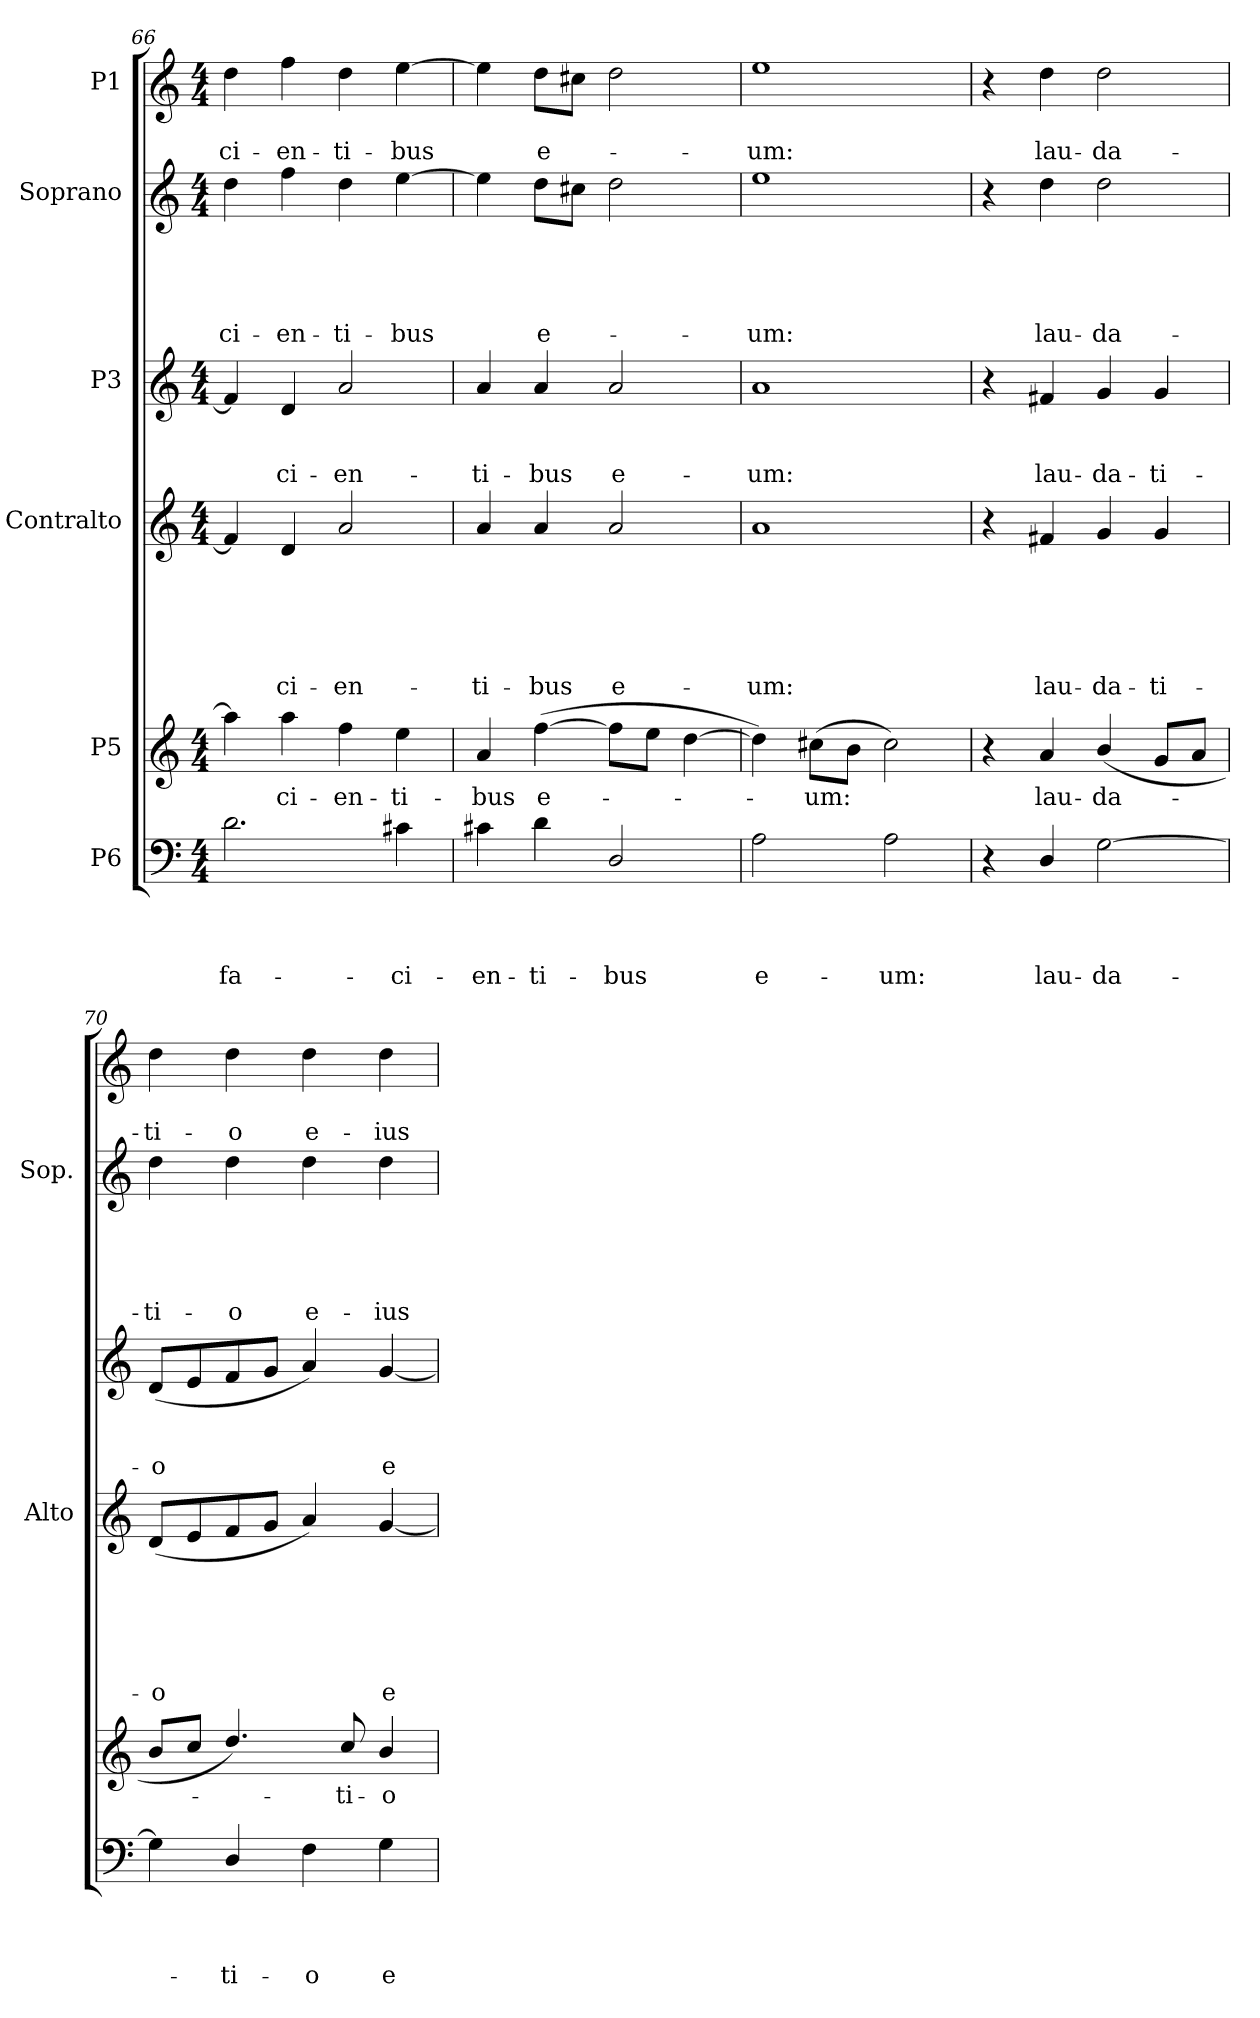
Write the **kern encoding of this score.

**kern	**text	**text	**text	**text	**kern	**text	**kern	**text	**text	**text	**text	**text	**text	**kern	**text	**text	**text	**kern	**text	**text	**text	**text	**text	**kern	**text	**text
*part6	*part6	*part6	*part6	*part6	*part5	*part5	*part4	*part4	*part4	*part4	*part4	*part4	*part4	*part3	*part3	*part3	*part3	*part2	*part2	*part2	*part2	*part2	*part2	*part1	*part1	*part1
*staff6	*staff6	*staff6	*staff6	*staff6	*staff5	*staff5	*staff4	*staff4	*staff4	*staff4	*staff4	*staff4	*staff4	*staff3	*staff3	*staff3	*staff3	*staff2	*staff2	*staff2	*staff2	*staff2	*staff2	*staff1	*staff1	*staff1
*I"P6	*	*	*	*	*I"P5	*	*I"Contralto	*	*	*	*	*	*	*I"P3	*	*	*	*I"Soprano	*	*	*	*	*	*I"P1	*	*
*	*	*	*	*	*	*	*I'Alto	*	*	*	*	*	*	*	*	*	*	*I'Sop.	*	*	*	*	*	*	*	*
!!LO:LB:g=z
*clefF4	*	*	*	*	*clefG2	*	*clefG2	*	*	*	*	*	*	*clefG2	*	*	*	*clefG2	*	*	*	*	*	*clefG2	*	*
*	*	*	*	*	*ITrd7c12	*	*	*	*	*	*	*	*	*	*	*	*	*	*	*	*	*	*	*	*	*
*k[]	*	*	*	*	*k[]	*	*k[]	*	*	*	*	*	*	*k[]	*	*	*	*k[]	*	*	*	*	*	*k[]	*	*
*C:	*	*	*	*	*C:	*	*C:	*	*	*	*	*	*	*C:	*	*	*	*C:	*	*	*	*	*	*C:	*	*
*M4/4	*	*	*	*	*M4/4	*	*M4/4	*	*	*	*	*	*	*M4/4	*	*	*	*M4/4	*	*	*	*	*	*M4/4	*	*
=66	=66	=66	=66	=66	=66	=66	=66	=66	=66	=66	=66	=66	=66	=66	=66	=66	=66	=66	=66	=66	=66	=66	=66	=66	=66	=66
!	!	!	!	!LO:LY:b	!	!	!	!	!	!	!	!	!	!	!	!	!	!	!	!	!	!	!LO:LY:b	!	!	!LO:LY:b
2.d\	.	.	.	fa-	4a\]	.	4f/]	.	.	.	.	.	.	4f/]	.	.	.	4dd\	.	.	.	.	-ci-	4dd\	.	-ci-
!	!	!	!	!	!	!LO:LY:b	!	!	!	!	!	!	!LO:LY:b	!	!	!	!LO:LY:b	!	!	!	!	!	!LO:LY:b	!	!	!LO:LY:b
.	.	.	.	.	4a\	-ci-	4d/	.	.	.	.	.	-ci-	4d/	.	.	-ci-	4ff\	.	.	.	.	-en-	4ff\	.	-en-
!	!	!	!	!	!	!LO:LY:b	!	!	!	!	!	!	!LO:LY:b	!	!	!	!LO:LY:b	!	!	!	!	!	!LO:LY:b	!	!	!LO:LY:b
.	.	.	.	.	4f\	-en-	2a/	.	.	.	.	.	-en-	2a/	.	.	-en-	4dd\	.	.	.	.	-ti-	4dd\	.	-ti-
!	!	!	!	!LO:LY:b	!	!LO:LY:b	!	!	!	!	!	!	!	!	!	!	!	!	!	!	!	!	!LO:LY:b	!	!	!LO:LY:b
4c#X\	.	.	.	-ci-	4e\	-ti-	.	.	.	.	.	.	.	.	.	.	.	[>4ee\	.	.	.	.	-bus	[>4ee\	.	-bus
=67	=67	=67	=67	=67	=67	=67	=67	=67	=67	=67	=67	=67	=67	=67	=67	=67	=67	=67	=67	=67	=67	=67	=67	=67	=67	=67
!	!	!	!	!LO:LY:b	!	!LO:LY:b	!	!	!	!	!	!	!LO:LY:b	!	!	!	!LO:LY:b	!	!	!	!	!	!	!	!	!
4c#X\	.	.	.	-en-	4A/	-bus	4a/	.	.	.	.	.	-ti-	4a/	.	.	-ti-	4ee\]	.	.	.	.	.	4ee\]	.	.
!	!	!	!	!LO:LY:b	!	!LO:LY:b	!	!	!	!	!	!	!LO:LY:b	!	!	!	!LO:LY:b	!	!	!	!	!	!LO:LY:b	!	!	!LO:LY:b
4d\	.	.	.	-ti-	(>[>4f\	e-	4a/	.	.	.	.	.	-bus	4a/	.	.	-bus	8dd\L	.	.	.	.	e-	8dd\L	.	e-
.	.	.	.	.	.	.	.	.	.	.	.	.	.	.	.	.	.	8cc#X\J	.	.	.	.	.	8cc#X\J	.	.
!	!	!	!	!LO:LY:b	!	!	!	!	!	!	!	!	!LO:LY:b	!	!	!	!LO:LY:b	!	!	!	!	!	!	!	!	!
2D/	.	.	.	-bus	8f\L]	.	2a/	.	.	.	.	.	e-	2a/	.	.	e-	2dd\	.	.	.	.	.	2dd\	.	.
.	.	.	.	.	8e\J	.	.	.	.	.	.	.	.	.	.	.	.	.	.	.	.	.	.	.	.	.
.	.	.	.	.	[>4d\	.	.	.	.	.	.	.	.	.	.	.	.	.	.	.	.	.	.	.	.	.
=68	=68	=68	=68	=68	=68	=68	=68	=68	=68	=68	=68	=68	=68	=68	=68	=68	=68	=68	=68	=68	=68	=68	=68	=68	=68	=68
!	!	!	!	!LO:LY:b	!	!	!	!	!	!	!	!	!LO:LY:b	!	!	!	!LO:LY:b	!	!	!	!	!	!LO:LY:b	!	!	!LO:LY:b
2A\	.	.	.	e-	4d\])	.	1a	.	.	.	.	.	-um:	1a	.	.	-um:	1ee	.	.	.	.	-um:	1ee	.	-um:
!	!	!	!	!	!	!LO:LY:b	!	!	!	!	!	!	!	!	!	!	!	!	!	!	!	!	!	!	!	!
.	.	.	.	.	(>8c#X\L	-um:	.	.	.	.	.	.	.	.	.	.	.	.	.	.	.	.	.	.	.	.
.	.	.	.	.	8B\J	.	.	.	.	.	.	.	.	.	.	.	.	.	.	.	.	.	.	.	.	.
!	!	!	!	!LO:LY:b	!	!	!	!	!	!	!	!	!	!	!	!	!	!	!	!	!	!	!	!	!	!
2A\	.	.	.	-um:	2c#\)	.	.	.	.	.	.	.	.	.	.	.	.	.	.	.	.	.	.	.	.	.
=69	=69	=69	=69	=69	=69	=69	=69	=69	=69	=69	=69	=69	=69	=69	=69	=69	=69	=69	=69	=69	=69	=69	=69	=69	=69	=69
4r	.	.	.	.	4r	.	4r	.	.	.	.	.	.	4r	.	.	.	4r	.	.	.	.	.	4r	.	.
!	!	!	!	!LO:LY:b	!	!LO:LY:b	!	!	!	!	!	!	!LO:LY:b	!	!	!	!LO:LY:b	!	!	!	!	!	!LO:LY:b	!	!	!LO:LY:b
4D/	.	.	.	lau-	4A/	lau-	4f#X/	.	.	.	.	.	lau-	4f#X/	.	.	lau-	4dd\	.	.	.	.	lau-	4dd\	.	lau-
!	!	!	!	!LO:LY:b	!	!LO:LY:b	!	!	!	!	!	!	!LO:LY:b	!	!	!	!LO:LY:b	!	!	!	!	!	!LO:LY:b	!	!	!LO:LY:b
[>2G\	.	.	.	-da-	(<4B/	-da-	4g/	.	.	.	.	.	-da-	4g/	.	.	-da-	2dd\	.	.	.	.	-da-	2dd\	.	-da-
!	!	!	!	!	!	!	!	!	!	!	!	!	!LO:LY:b	!	!	!	!LO:LY:b	!	!	!	!	!	!	!	!	!
.	.	.	.	.	8G/L	.	4g/	.	.	.	.	.	-ti-	4g/	.	.	-ti-	.	.	.	.	.	.	.	.	.
.	.	.	.	.	8A/J	.	.	.	.	.	.	.	.	.	.	.	.	.	.	.	.	.	.	.	.	.
=70	=70	=70	=70	=70	=70	=70	=70	=70	=70	=70	=70	=70	=70	=70	=70	=70	=70	=70	=70	=70	=70	=70	=70	=70	=70	=70
!	!	!	!	!	!	!	!	!	!	!	!	!	!LO:LY:b	!	!	!	!LO:LY:b	!	!	!	!	!	!LO:LY:b	!	!	!LO:LY:b
4G\]	.	.	.	.	8B/L	.	(<8d/L	.	.	.	.	.	-o	(<8d/L	.	.	-o	4dd\	.	.	.	.	-ti-	4dd\	.	-ti-
.	.	.	.	.	8c/J	.	8e/	.	.	.	.	.	.	8e/	.	.	.	.	.	.	.	.	.	.	.	.
!	!	!	!	!LO:LY:b	!	!	!	!	!	!	!	!	!	!	!	!	!	!	!	!	!	!	!LO:LY:b	!	!	!LO:LY:b
4D/	.	.	.	-ti-	4.d/)	.	8f/	.	.	.	.	.	.	8f/	.	.	.	4dd\	.	.	.	.	-o	4dd\	.	-o
.	.	.	.	.	.	.	8g/J	.	.	.	.	.	.	8g/J	.	.	.	.	.	.	.	.	.	.	.	.
!	!	!	!	!LO:LY:b	!	!	!	!	!	!	!	!	!	!	!	!	!	!	!	!	!	!	!LO:LY:b	!	!	!LO:LY:b
4F\	.	.	.	-o	.	.	4a/)	.	.	.	.	.	.	4a/)	.	.	.	4dd\	.	.	.	.	e-	4dd\	.	e-
!	!	!	!	!	!	!LO:LY:b	!	!	!	!	!	!	!	!	!	!	!	!	!	!	!	!	!	!	!	!
.	.	.	.	.	8c/	-ti-	.	.	.	.	.	.	.	.	.	.	.	.	.	.	.	.	.	.	.	.
!	!	!	!	!LO:LY:b	!	!LO:LY:b	!	!	!	!	!	!	!LO:LY:b	!	!	!	!LO:LY:b	!	!	!	!	!	!LO:LY:b	!	!	!LO:LY:b
4G\	.	.	.	e-	4B/	-o	[<4g/	.	.	.	.	.	e-	[<4g/	.	.	e-	4dd\	.	.	.	.	-ius	4dd\	.	-ius
=	=	=	=	=	=	=	=	=	=	=	=	=	=	=	=	=	=	=	=	=	=	=	=	=	=	=
*-	*-	*-	*-	*-	*-	*-	*-	*-	*-	*-	*-	*-	*-	*-	*-	*-	*-	*-	*-	*-	*-	*-	*-	*-	*-	*-
